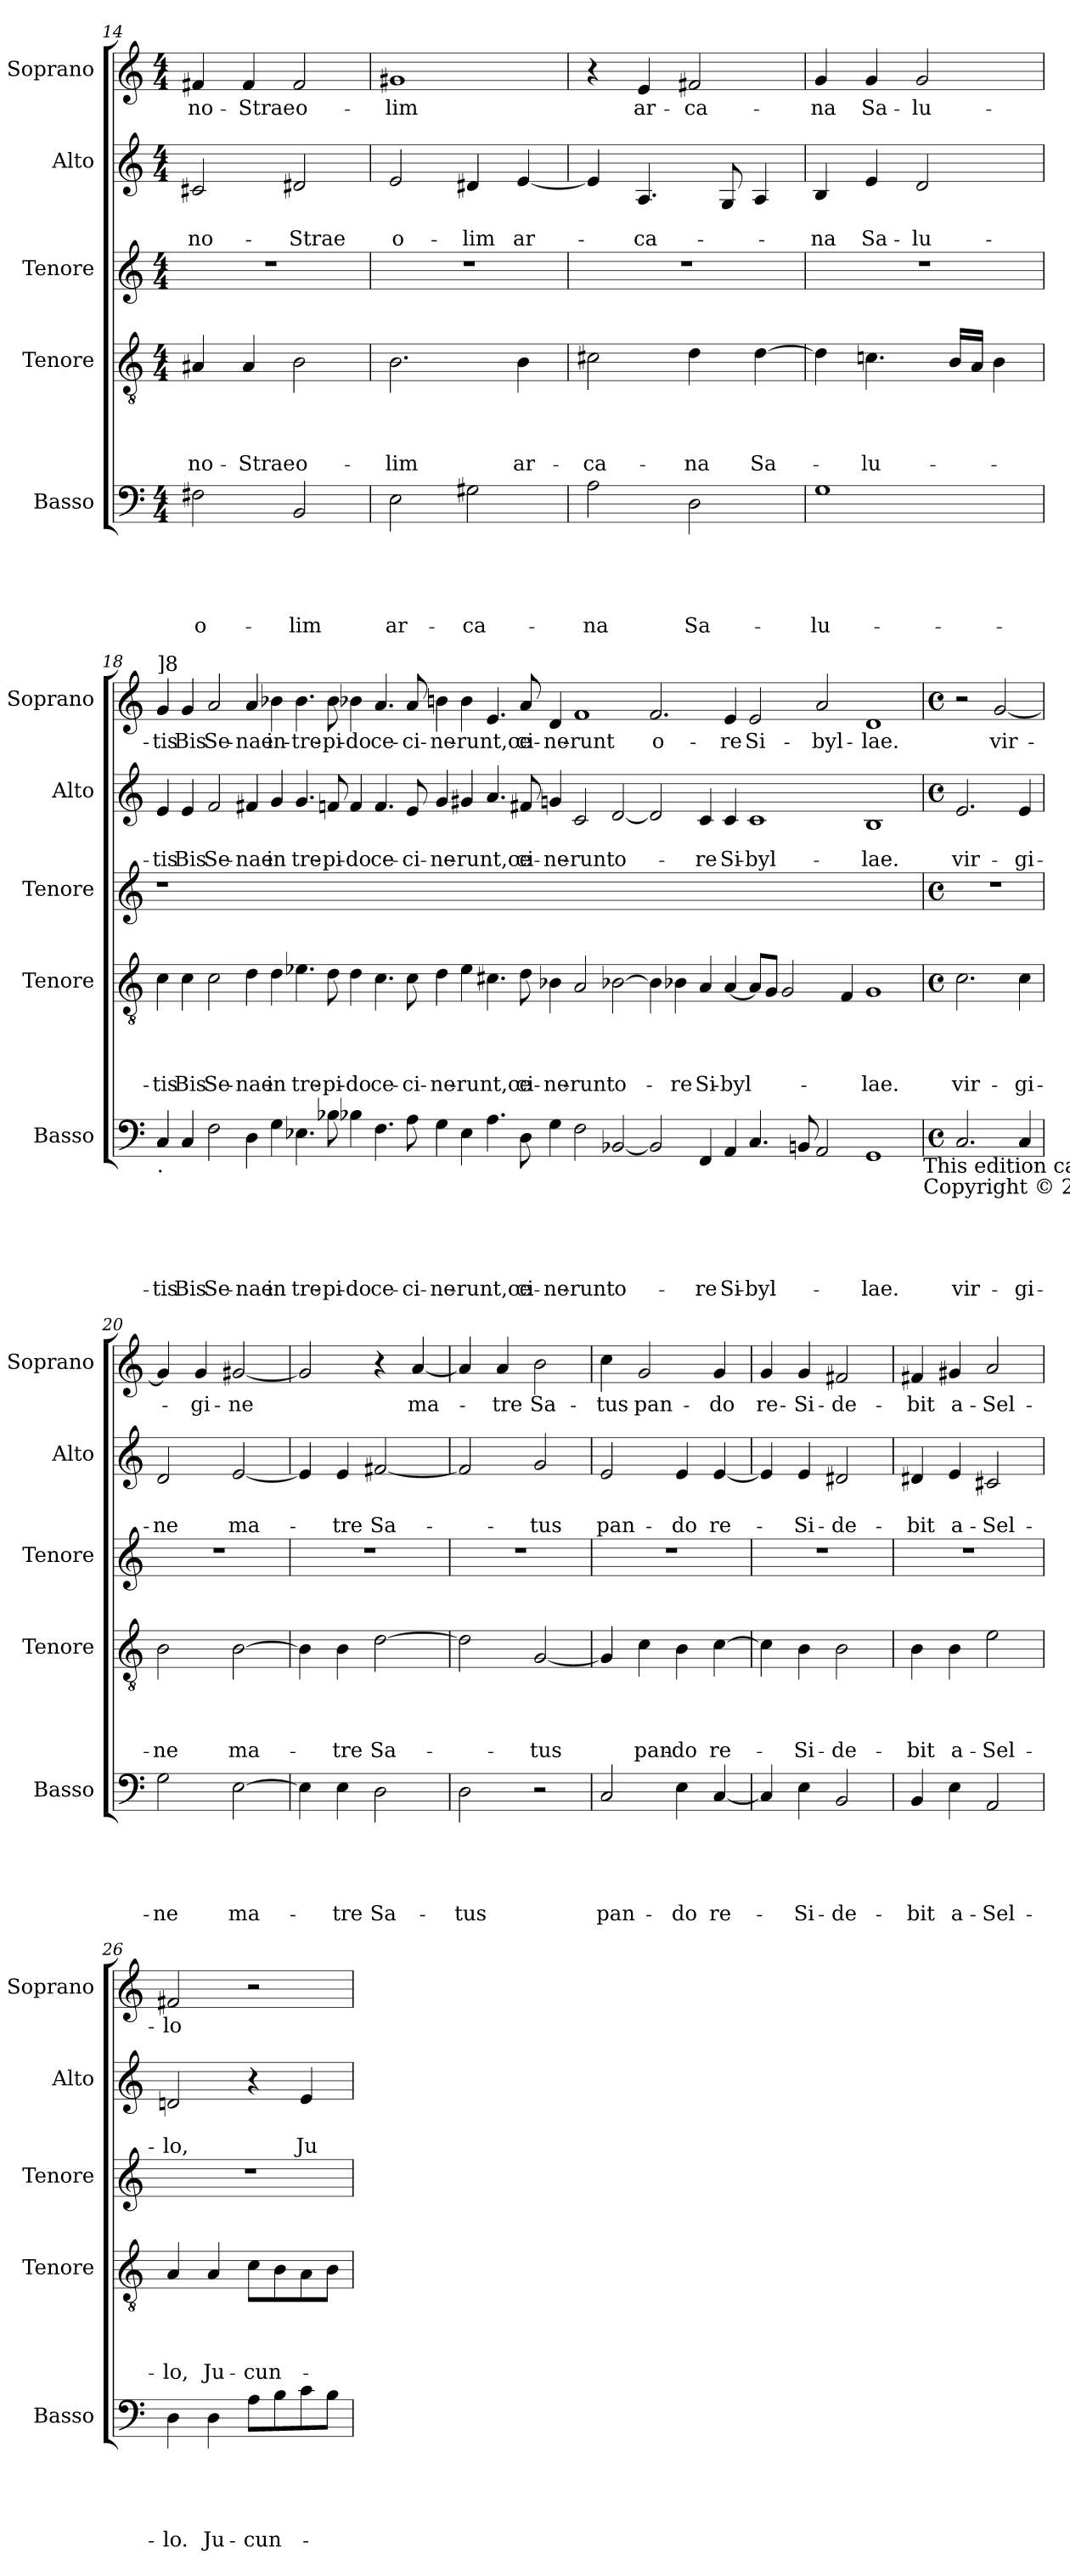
**kern	**text	**text	**text	**text	**text	**kern	**text	**text	**text	**text	**kern	**kern	**text	**text	**kern	**text
*part5	*part5	*part5	*part5	*part5	*part5	*part4	*part4	*part4	*part4	*part4	*part3	*part2	*part2	*part2	*part1	*part1
*staff5	*staff5	*staff5	*staff5	*staff5	*staff5	*staff4	*staff4	*staff4	*staff4	*staff4	*staff3	*staff2	*staff2	*staff2	*staff1	*staff1
*I"Basso	*	*	*	*	*	*I"Tenore	*	*	*	*	*I"Tenore	*I"Alto	*	*	*I"Soprano	*
*I'Basso	*	*	*	*	*	*I'Tenore	*	*	*	*	*I'Tenore	*I'Alto	*	*	*I'Soprano	*
*clefF4	*	*	*	*	*	*clefGv2	*	*	*	*	*clefG2	*clefG2	*	*	*clefG2	*
*k[]	*	*	*	*	*	*k[]	*	*	*	*	*k[]	*k[]	*	*	*k[]	*
*C:	*	*	*	*	*	*C:	*	*	*	*	*C:	*C:	*	*	*C:	*
*M4/4	*	*	*	*	*	*M4/4	*	*	*	*	*M4/4	*M4/4	*	*	*M4/4	*
=14	=14	=14	=14	=14	=14	=14	=14	=14	=14	=14	=14	=14	=14	=14	=14	=14
!	!	!	!	!	!LO:LY:b	!	!	!	!	!LO:LY:b	!	!	!	!LO:LY:b	!	!LO:LY:b
2F#X\	.	.	.	.	o-	4A#X/	.	.	.	no-	1r	2c#X/	.	no-	4f#X/	no-
!	!	!	!	!	!	!	!	!	!	!LO:LY:b	!	!	!	!	!	!LO:LY:b
.	.	.	.	.	.	4A#/	.	.	.	-Strae	.	.	.	.	4f#/	-Strae
!	!	!	!	!	!LO:LY:b	!	!	!	!	!LO:LY:b	!	!	!	!LO:LY:b	!	!LO:LY:b
2BB/	.	.	.	.	-lim	2B\	.	.	.	o-	.	2d#X/	.	-Strae	2f#/	o-
=15	=15	=15	=15	=15	=15	=15	=15	=15	=15	=15	=15	=15	=15	=15	=15	=15
!	!	!	!	!	!LO:LY:b	!	!	!	!	!LO:LY:b	!	!	!	!LO:LY:b	!	!LO:LY:b
2E\	.	.	.	.	ar-	2.B\	.	.	.	-lim	1r	2e/	.	o-	1g#X	-lim
!	!	!	!	!	!LO:LY:b	!	!	!	!	!	!	!	!	!LO:LY:b	!	!
2G#X\	.	.	.	.	-ca-	.	.	.	.	.	.	4d#X/	.	-lim	.	.
!	!	!	!	!	!	!	!	!	!	!LO:LY:b	!	!	!	!LO:LY:b	!	!
.	.	.	.	.	.	4B\	.	.	.	ar-	.	[<4e/	.	ar-	.	.
=16	=16	=16	=16	=16	=16	=16	=16	=16	=16	=16	=16	=16	=16	=16	=16	=16
!	!	!	!	!	!LO:LY:b	!	!	!	!	!LO:LY:b	!	!	!	!	!	!
2A\	.	.	.	.	-na	2c#X\	.	.	.	-ca-	1r	4e/]	.	.	4r	.
!	!	!	!	!	!	!	!	!	!	!	!	!	!	!LO:LY:b	!	!LO:LY:b
.	.	.	.	.	.	.	.	.	.	.	.	4.A/	.	-ca-	4e/	ar-
!	!	!	!	!	!LO:LY:b	!	!	!	!	!LO:LY:b	!	!	!	!	!	!LO:LY:b
2D\	.	.	.	.	Sa-	4d\	.	.	.	-na	.	.	.	.	2f#X/	-ca-
.	.	.	.	.	.	.	.	.	.	.	.	8G/	.	.	.	.
!	!	!	!	!	!	!	!	!	!	!LO:LY:b	!	!	!	!	!	!
.	.	.	.	.	.	[>4d\	.	.	.	Sa-	.	4A/	.	.	.	.
=17	=17	=17	=17	=17	=17	=17	=17	=17	=17	=17	=17	=17	=17	=17	=17	=17
!	!	!	!	!	!LO:LY:b	!	!	!	!	!	!	!	!	!LO:LY:b	!	!LO:LY:b
1G	.	.	.	.	-lu-	4d\]	.	.	.	.	1r	4B/	.	-na	4g/	-na
!	!	!	!	!	!	!	!	!	!	!LO:LY:b	!	!	!	!LO:LY:b	!	!LO:LY:b
.	.	.	.	.	.	4.cn\	.	.	.	-lu-	.	4e/	.	Sa-	4g/	Sa-
!	!	!	!	!	!	!	!	!	!	!	!	!	!	!LO:LY:b	!	!LO:LY:b
.	.	.	.	.	.	.	.	.	.	.	.	2d/	.	-lu-	2g/	-lu-
.	.	.	.	.	.	16B/LL	.	.	.	.	.	.	.	.	.	.
.	.	.	.	.	.	16A/JJ	.	.	.	.	.	.	.	.	.	.
.	.	.	.	.	.	4B\	.	.	.	.	.	.	.	.	.	.
!!LO:LB:g=z
=18	=18	=18	=18	=18	=18	=18	=18	=18	=18	=18	=18	=18	=18	=18	=18	=18
!	!	!	!	!	!	!	!	!	!	!	!	!	!	!	!LO:TX:a:t=]8	!
!LO:TX:b:t=.	!	!	!	!	!	!	!	!	!	!	!	!	!	!	!	!
!	!	!	!	!	!LO:LY:b	!	!	!	!	!LO:LY:b	!	!	!	!LO:LY:b	!	!LO:LY:b
4C/	.	.	.	.	-tis	4c\	.	.	.	-tis	1r	4e/	.	-tis	4g/	-tis
!	!	!	!	!	!LO:LY:b	!	!	!	!	!LO:LY:b	!	!	!	!LO:LY:b	!	!LO:LY:b
4C/	.	.	.	.	Bis	4c\	.	.	.	Bis	.	4e/	.	Bis	4g/	Bis
!	!	!	!	!	!LO:LY:b	!	!	!	!	!LO:LY:b	!	!	!	!LO:LY:b	!	!LO:LY:b
2F\	.	.	.	.	Se-	2c\	.	.	.	Se-	.	2f/	.	Se-	2a/	Se-
!	!	!	!	!	!LO:LY:b	!	!	!	!	!LO:LY:b	!	!	!	!LO:LY:b	!	!LO:LY:b
4D\	.	.	.	.	-nae	4d\	.	.	.	-nae	1%7ryy	4f#X/	.	-nae	4a/	-nae
!	!	!	!	!	!LO:LY:b	!	!	!	!	!LO:LY:b	!	!	!	!LO:LY:b	!	!LO:LY:b
4G\	.	.	.	.	in	4d\	.	.	.	in	.	4g/	.	in	4b-X\	in-
!	!	!	!	!	!LO:LY:b	!	!	!	!	!LO:LY:b	!	!	!	!LO:LY:b	!	!LO:LY:b
4.E-X\	.	.	.	.	tre-	4.e-X\	.	.	.	tre-	.	4.g/	.	tre-	4.b-\	-tre-
!	!	!	!	!	!LO:LY:b	!	!	!	!	!LO:LY:b	!	!	!	!LO:LY:b	!	!LO:LY:b
8B-X\	.	.	.	.	-pi-	8d\	.	.	.	-pi-	.	8fn/	.	-pi-	8b-\	-pi-
!	!	!	!	!	!LO:LY:b	!	!	!	!	!LO:LY:b	!	!	!	!LO:LY:b	!	!LO:LY:b
4B-X\	.	.	.	.	-do	4d\	.	.	.	-do	.	4f/	.	-do	4b-X\	-do
!	!	!	!	!	!LO:LY:b	!	!	!	!	!LO:LY:b	!	!	!	!LO:LY:b	!	!LO:LY:b
4.F\	.	.	.	.	ce-	4.c\	.	.	.	ce-	.	4.f/	.	ce-	4.a/	ce-
!	!	!	!	!	!LO:LY:b	!	!	!	!	!LO:LY:b	!	!	!	!LO:LY:b	!	!LO:LY:b
8A\	.	.	.	.	-ci-	8c\	.	.	.	-ci-	.	8e/	.	-ci-	8a/	-ci-
!	!	!	!	!	!LO:LY:b	!	!	!	!	!LO:LY:b	!	!	!	!LO:LY:b	!	!LO:LY:b
4G\	.	.	.	.	-ne-	4d\	.	.	.	-ne-	.	4g/	.	-ne-	4bn\	-ne-
!	!	!	!	!	!LO:LY:b	!	!	!	!	!LO:LY:b	!	!	!	!LO:LY:b	!	!LO:LY:b
4E-\	.	.	.	.	-runt,ce-	4e-\	.	.	.	-runt,ce-	.	4g#X/	.	-runt,ce-	4b\	-runt,ce-
4.A\	.	.	.	.	.	4.c#X\	.	.	.	.	.	4.a/	.	.	4.e/	.
!	!	!	!	!	!LO:LY:b	!	!	!	!	!LO:LY:b	!	!	!	!LO:LY:b	!	!LO:LY:b
8D\	.	.	.	.	-ci-	8d\	.	.	.	-ci-	.	8f#X/	.	-ci-	8a/	-ci-
!	!	!	!	!	!LO:LY:b	!	!	!	!	!LO:LY:b	!	!	!	!LO:LY:b	!	!LO:LY:b
4G\	.	.	.	.	-ne-	4B-X\	.	.	.	-ne-	.	4gn/	.	-ne-	4d/	-ne-
!	!	!	!	!	!LO:LY:b	!	!	!	!	!LO:LY:b	!	!	!	!LO:LY:b	!	!LO:LY:b
2F\	.	.	.	.	-runt	2A/	.	.	.	-runt	.	2c/	.	-runt	1f	-runt
!	!	!	!	!	!LO:LY:b	!	!	!	!	!LO:LY:b	!	!	!	!LO:LY:b	!	!
[<2BB-X/	.	.	.	.	o-	[>2B-X\	.	.	.	o-	.	[<2d/	.	o-	.	.
!	!	!	!	!	!	!	!	!	!	!	!	!	!	!	!	!LO:LY:b
2BB-/]	.	.	.	.	.	4B-\]	.	.	.	.	.	2d/]	.	.	2.f/	o-
!	!	!	!	!	!	!	!	!	!	!LO:LY:b	!	!	!	!	!	!
.	.	.	.	.	.	4B-X\	.	.	.	-re	.	.	.	.	.	.
!	!	!	!	!	!LO:LY:b	!	!	!	!	!LO:LY:b	!	!	!	!LO:LY:b	!	!
4FF/	.	.	.	.	-re	4A/	.	.	.	Si-	.	4c/	.	-re	.	.
!	!	!	!	!	!LO:LY:b	!	!	!	!	!LO:LY:b	!	!	!	!LO:LY:b	!	!LO:LY:b
4AA/	.	.	.	.	Si-	[<4A/	.	.	.	-byl-	.	4c/	.	Si-	4e/	-re
!	!	!	!	!	!LO:LY:b	!	!	!	!	!	!	!	!	!LO:LY:b	!	!LO:LY:b
4.C/	.	.	.	.	-byl-	8A/L]	.	.	.	.	.	1c	.	-byl-	2e/	Si-
.	.	.	.	.	.	8G/J	.	.	.	.	.	.	.	.	.	.
.	.	.	.	.	.	2G/	.	.	.	.	.	.	.	.	.	.
8BBn/	.	.	.	.	.	.	.	.	.	.	.	.	.	.	.	.
!	!	!	!	!	!	!	!	!	!	!	!	!	!	!	!	!LO:LY:b
2AA/	.	.	.	.	.	.	.	.	.	.	.	.	.	.	2a/	-byl-
.	.	.	.	.	.	4F/	.	.	.	.	.	.	.	.	.	.
!	!	!	!	!	!LO:LY:b	!	!	!	!	!LO:LY:b	!	!	!	!LO:LY:b	!	!LO:LY:b
1GG	.	.	.	.	-lae.	1G	.	.	.	-lae.	.	1B	.	-lae.	1d	-lae.
!LO:TX:b:t=This edition can be fully distributed, duplicated, performed, and recorded	!	!	!	!	!	!	!	!	!	!	!	!	!	!	!	!
!LO:TX:b:t=Copyright © 2oi6 by Cpdl	!	!	!	!	!	!	!	!	!	!	!	!	!	!	!	!
!!LO:PB:g=z
=19!	=19!	=19!	=19!	=19!	=19!	=19!	=19!	=19!	=19!	=19!	=19!	=19!	=19!	=19!	=19!	=19!
*M4/4	*	*	*	*	*	*M4/4	*	*	*	*	*M4/4	*M4/4	*	*	*M4/4	*
*met(c)	*	*	*	*	*	*met(c)	*	*	*	*	*met(c)	*met(c)	*	*	*met(c)	*
!	!	!	!	!	!LO:LY:b	!	!	!	!	!LO:LY:b	!	!	!	!LO:LY:b	!	!
2.C/	.	.	.	.	vir-	2.c\	.	.	.	vir-	1r	2.e/	.	vir-	2r	.
!	!	!	!	!	!	!	!	!	!	!	!	!	!	!	!	!LO:LY:b
.	.	.	.	.	.	.	.	.	.	.	.	.	.	.	[<2g/	vir-
!	!	!	!	!	!LO:LY:b	!	!	!	!	!LO:LY:b	!	!	!	!LO:LY:b	!	!
4C/	.	.	.	.	-gi-	4c\	.	.	.	-gi-	.	4e/	.	-gi-	.	.
=20	=20	=20	=20	=20	=20	=20	=20	=20	=20	=20	=20	=20	=20	=20	=20	=20
!	!	!	!	!	!LO:LY:b	!	!	!	!	!LO:LY:b	!	!	!	!LO:LY:b	!	!
2G\	.	.	.	.	-ne	2B\	.	.	.	-ne	1r	2d/	.	-ne	4g/]	.
!	!	!	!	!	!	!	!	!	!	!	!	!	!	!	!	!LO:LY:b
.	.	.	.	.	.	.	.	.	.	.	.	.	.	.	4g/	-gi-
!	!	!	!	!	!LO:LY:b	!	!	!	!	!LO:LY:b	!	!	!	!LO:LY:b	!	!LO:LY:b
[>2E\	.	.	.	.	ma-	[>2B\	.	.	.	ma-	.	[<2e/	.	ma-	[<2g#X/	-ne
=21	=21	=21	=21	=21	=21	=21	=21	=21	=21	=21	=21	=21	=21	=21	=21	=21
4E\]	.	.	.	.	.	4B\]	.	.	.	.	1r	4e/]	.	.	2g#/]	.
!	!	!	!	!	!LO:LY:b	!	!	!	!	!LO:LY:b	!	!	!	!LO:LY:b	!	!
4E\	.	.	.	.	-tre	4B\	.	.	.	-tre	.	4e/	.	-tre	.	.
!	!	!	!	!	!LO:LY:b	!	!	!	!	!LO:LY:b	!	!	!	!LO:LY:b	!	!
2D\	.	.	.	.	Sa-	[>2d\	.	.	.	Sa-	.	[<2f#X/	.	Sa-	4r	.
!	!	!	!	!	!	!	!	!	!	!	!	!	!	!	!	!LO:LY:b
.	.	.	.	.	.	.	.	.	.	.	.	.	.	.	[<4a/	ma-
=22	=22	=22	=22	=22	=22	=22	=22	=22	=22	=22	=22	=22	=22	=22	=22	=22
!	!	!	!	!	!LO:LY:b	!	!	!	!	!	!	!	!	!	!	!
2D\	.	.	.	.	-tus	2d\]	.	.	.	.	1r	2f#/]	.	.	4a/]	.
!	!	!	!	!	!	!	!	!	!	!	!	!	!	!	!	!LO:LY:b
.	.	.	.	.	.	.	.	.	.	.	.	.	.	.	4a/	-tre
!	!	!	!	!	!	!	!	!	!	!LO:LY:b	!	!	!	!LO:LY:b	!	!LO:LY:b
2r	.	.	.	.	.	[<2G/	.	.	.	-tus	.	2g/	.	-tus	2b\	Sa-
=23	=23	=23	=23	=23	=23	=23	=23	=23	=23	=23	=23	=23	=23	=23	=23	=23
!	!	!	!	!	!LO:LY:b	!	!	!	!	!	!	!	!	!LO:LY:b	!	!LO:LY:b
2C/	.	.	.	.	pan-	4G/]	.	.	.	.	1r	2e/	.	pan-	4cc\	-tus
!	!	!	!	!	!	!	!	!	!	!LO:LY:b	!	!	!	!	!	!LO:LY:b
.	.	.	.	.	.	4c\	.	.	.	pan-	.	.	.	.	2g/	pan-
!	!	!	!	!	!LO:LY:b	!	!	!	!	!LO:LY:b	!	!	!	!LO:LY:b	!	!
4E\	.	.	.	.	-do	4B\	.	.	.	-do	.	4e/	.	-do	.	.
!	!	!	!	!	!LO:LY:b	!	!	!	!	!LO:LY:b	!	!	!	!LO:LY:b	!	!LO:LY:b
[<4C/	.	.	.	.	re-	[>4c\	.	.	.	re-	.	[<4e/	.	re-	4g/	-do
=24	=24	=24	=24	=24	=24	=24	=24	=24	=24	=24	=24	=24	=24	=24	=24	=24
!	!	!	!	!	!	!	!	!	!	!	!	!	!	!	!	!LO:LY:b
4C/]	.	.	.	.	.	4c\]	.	.	.	.	1r	4e/]	.	.	4g/	re-
!	!	!	!	!	!LO:LY:b	!	!	!	!	!LO:LY:b	!	!	!	!LO:LY:b	!	!LO:LY:b
4E\	.	.	.	.	-Si-	4B\	.	.	.	-Si-	.	4e/	.	-Si-	4g/	-Si-
!	!	!	!	!	!LO:LY:b	!	!	!	!	!LO:LY:b	!	!	!	!LO:LY:b	!	!LO:LY:b
2BB/	.	.	.	.	-de-	2B\	.	.	.	-de-	.	2d#X/	.	-de-	2f#X/	-de-
=25	=25	=25	=25	=25	=25	=25	=25	=25	=25	=25	=25	=25	=25	=25	=25	=25
!	!	!	!	!	!LO:LY:b	!	!	!	!	!LO:LY:b	!	!	!	!LO:LY:b	!	!LO:LY:b
4BB/	.	.	.	.	-bit	4B\	.	.	.	-bit	1r	4d#X/	.	-bit	4f#X/	-bit
!	!	!	!	!	!LO:LY:b	!	!	!	!	!LO:LY:b	!	!	!	!LO:LY:b	!	!LO:LY:b
4E\	.	.	.	.	a-	4B\	.	.	.	a-	.	4e/	.	a-	4g#X/	a-
!	!	!	!	!	!LO:LY:b	!	!	!	!	!LO:LY:b	!	!	!	!LO:LY:b	!	!LO:LY:b
2AA/	.	.	.	.	-Sel-	2e\	.	.	.	-Sel-	.	2c#X/	.	-Sel-	2a/	-Sel-
=26	=26	=26	=26	=26	=26	=26	=26	=26	=26	=26	=26	=26	=26	=26	=26	=26
!	!	!	!	!	!LO:LY:b	!	!	!	!	!LO:LY:b	!	!	!	!LO:LY:b	!	!LO:LY:b
4D\	.	.	.	.	-lo.	4A/	.	.	.	-lo,	1r	2dn/	.	-lo,	2f#X/	-lo
!	!	!	!	!	!LO:LY:b	!	!	!	!	!LO:LY:b	!	!	!	!	!	!
4D\	.	.	.	.	Ju-	4A/	.	.	.	Ju-	.	.	.	.	.	.
!	!	!	!	!	!LO:LY:b	!	!	!	!	!LO:LY:b	!	!	!	!	!	!
8A\L	.	.	.	.	-cun-	8c\L	.	.	.	-cun-	.	4r	.	.	2r	.
8B\	.	.	.	.	.	8B\	.	.	.	.	.	.	.	.	.	.
!	!	!	!	!	!	!	!	!	!	!	!	!	!	!LO:LY:b	!	!
8c\	.	.	.	.	.	8A\	.	.	.	.	.	4e/	.	Ju-	.	.
8B\J	.	.	.	.	.	8B\J	.	.	.	.	.	.	.	.	.	.
=	=	=	=	=	=	=	=	=	=	=	=	=	=	=	=	=
*-	*-	*-	*-	*-	*-	*-	*-	*-	*-	*-	*-	*-	*-	*-	*-	*-
